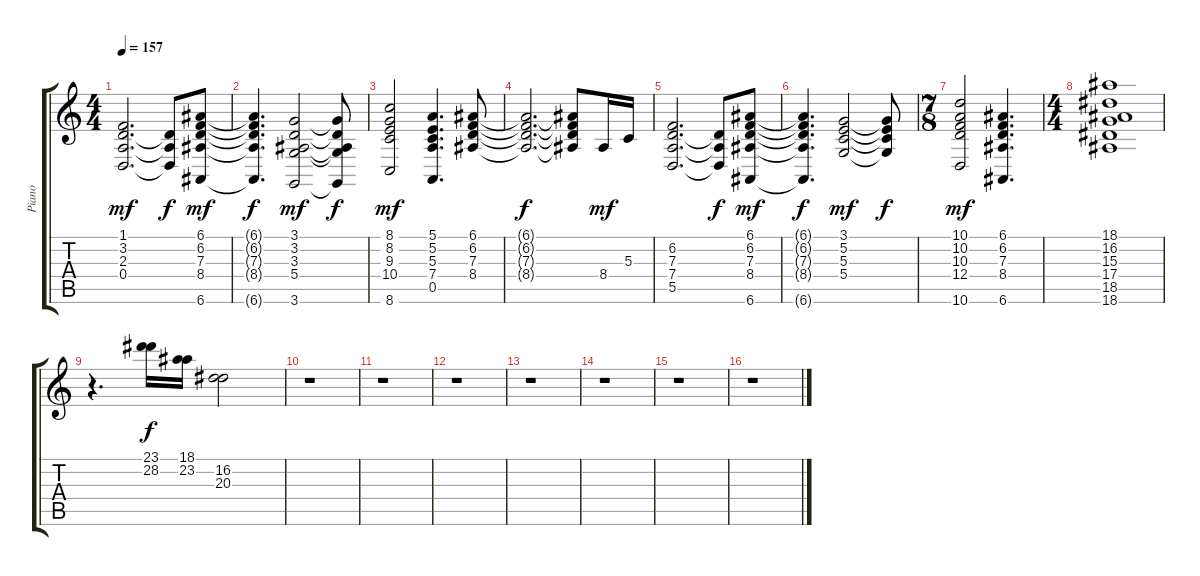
\track ("Piano" "Piano") {instrument acousticgrandpiano}
\staff {score tabs}
\tuning (E4 B3 G3 D3 A2 E2) {hide}
\ts (4 4)
\tempo 157
\clef g2
\ks c
(1.1 3.2 2.3 0.4).2{d dy mf} (3.2{t} 2.3{t} 0.4{t}).8{dy f} (6.1 6.2 7.3 8.4 6.6).8{dy mf} |
(6.1{t} 6.2{t} 7.3{t} 8.4{t} 6.6{t}).4{d dy f} (3.1 3.2 3.3 5.4 3.6).2{dy mf} (3.1{t} 3.2{t} 3.3{t} 5.4{t} 3.6{t}).8{dy f} |
(8.1 8.2 9.3 10.4 8.6).2{dy mf} (5.1 5.2 5.3 7.4 0.5).4{d} (6.1 6.2 7.3 8.4).8 |
(6.1{t} 6.2{t} 7.3{t} 8.4{t}).2{d dy f} (6.1{t} 6.2{t} 7.3{t} 8.4{t}).8 8.4.16{dy mf} 5.3.16 |
(6.2 7.3 7.4 5.5).2{d} (7.3{t} 7.4{t} 5.5{t}).8{dy f} (6.1 6.2 7.3 8.4 6.6).8{dy mf} |
(6.1{t} 6.2{t} 7.3{t} 8.4{t} 6.6{t}).4{d dy f} (3.1 5.2 5.3 5.4).2{dy mf} (3.1{t} 5.2{t} 5.3{t} 5.4{t}).8{dy f} |
\ts (7 8)
(10.1 10.2 10.3 12.4 10.6).2{dy mf} (6.1 6.2 7.3 8.4 6.6).4{d} |
\ts (4 4)
(18.1 16.2 15.3 17.4 18.5 18.6).1 |
r.4{d} (23.1 28.2).16{dy f} (18.1 23.2).16 (16.2 20.3).2 |
r.1 |
r.1 |
r.1 |
r.1 |
r.1 |
r.1 |
r.1
